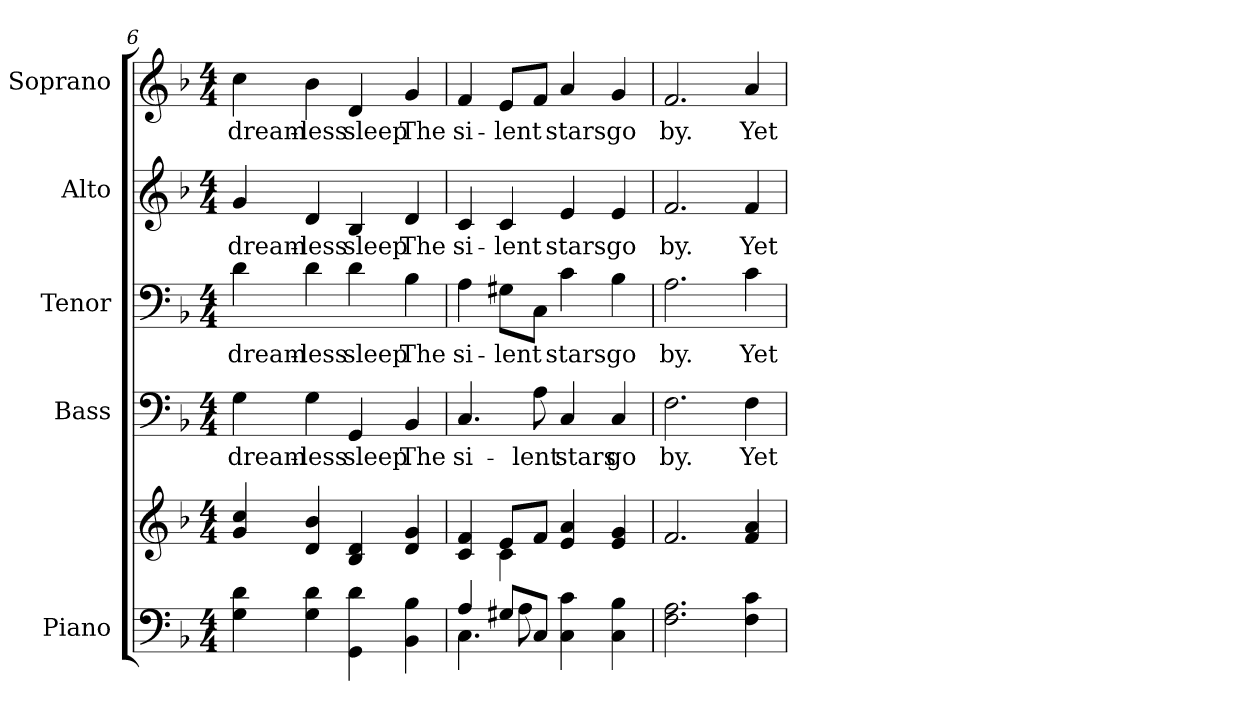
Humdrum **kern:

**kern	**kern	**kern	**text	**kern	**text	**kern	**text	**kern	**text
*part5	*part5	*part4	*part4	*part3	*part3	*part2	*part2	*part1	*part1
*staff6	*staff5	*staff4	*staff4	*staff3	*staff3	*staff2	*staff2	*staff1	*staff1
*I"Piano	*	*I"Bass	*	*I"Tenor	*	*I"Alto	*	*I"Soprano	*
*I'Pno.	*	*I'B.	*	*I'T.	*	*I'A.	*	*I'S.	*
*clefF4	*clefG2	*clefF4	*	*clefF4	*	*clefG2	*	*clefG2	*
*k[b-]	*k[b-]	*k[b-]	*	*k[b-]	*	*k[b-]	*	*k[b-]	*
*F:	*F:	*F:	*	*F:	*	*F:	*	*F:	*
*M4/4	*M4/4	*M4/4	*	*M4/4	*	*M4/4	*	*M4/4	*
=6	=6	=6	=6	=6	=6	=6	=6	=6	=6
!	!	!	!LO:LY:b:color=#000000	!	!	!	!	!	!
!	!	!	!	!	!LO:LY:b:color=#000000	!	!	!	!
!	!	!	!	!	!	!	!LO:LY:b:color=#000000	!	!
!	!	!	!	!	!	!	!	!	!LO:LY:b:color=#000000
4Gi\ 4di	4gi/ 4cci	4Gi\	dream-	4di\	dream-	4gi/	dream-	4cci\	dream-
!	!	!	!LO:LY:b:color=#000000	!	!	!	!	!	!
!	!	!	!	!	!LO:LY:b:color=#000000	!	!	!	!
!	!	!	!	!	!	!	!LO:LY:b:color=#000000	!	!
!	!	!	!	!	!	!	!	!	!LO:LY:b:color=#000000
4Gi\ 4di	4di/ 4b-i	4Gi\	-less	4di\	-less	4di/	-less	4b-i\	-less
!	!	!	!LO:LY:b:color=#000000	!	!	!	!	!	!
!	!	!	!	!	!LO:LY:b:color=#000000	!	!	!	!
!	!	!	!	!	!	!	!LO:LY:b:color=#000000	!	!
!	!	!	!	!	!	!	!	!	!LO:LY:b:color=#000000
4GGi\ 4di	4B-i/ 4di	4GGi/	sleep	4di\	sleep	4B-i/	sleep	4di/	sleep
!	!	!	!LO:LY:b:color=#000000	!	!	!	!	!	!
!	!	!	!	!	!LO:LY:b:color=#000000	!	!	!	!
!	!	!	!	!	!	!	!LO:LY:b:color=#000000	!	!
!	!	!	!	!	!	!	!	!	!LO:LY:b:color=#000000
4BB-i\ 4B-i	4di/ 4gi	4BB-i/	The	4B-i\	The	4di/	The	4gi/	The
!!LO:PB:g=z
=7	=7	=7	=7	=7	=7	=7	=7	=7	=7
*^	*^	*	*	*	*	*	*	*	*
!	!	!	!	!	!LO:LY:b:color=#000000	!	!	!	!	!	!
!	!	!	!	!	!	!	!LO:LY:b:color=#000000	!	!	!	!
!	!	!	!	!	!	!	!	!	!LO:LY:b:color=#000000	!	!
!	!	!	!	!	!	!	!	!	!	!	!LO:LY:b:color=#000000
4Ai/	4.Ci\	4ci/ 4fi	4ryy	4.Ci/	si-	4Ai\	si-	4ci/	si-	4fi/	si-
!	!	!	!	!	!	!	!LO:LY:b:color=#000000	!	!	!	!
!	!	!	!	!	!	!	!	!	!LO:LY:b:color=#000000	!	!
!	!	!	!	!	!	!	!	!	!	!	!LO:LY:b:color=#000000
8G#Xi/L	.	8ei/L	4ci\	.	.	8G#Xi\L	-lent	4ci/	-lent	8ei/L	-lent
!	!	!	!	!	!LO:LY:b:color=#000000	!	!	!	!	!	!
8Ci/J	8Ai\	8fi/J	.	8Ai\	-lent	8Ci\J	.	.	.	8fi/J	.
!	!	!	!	!	!LO:LY:b:color=#000000	!	!	!	!	!	!
!	!	!	!	!	!	!	!LO:LY:b:color=#000000	!	!	!	!
!	!	!	!	!	!	!	!	!	!LO:LY:b:color=#000000	!	!
!	!	!	!	!	!	!	!	!	!	!	!LO:LY:b:color=#000000
4Ci\ 4ci	2ryy	4ei/ 4ai	2ryy	4Ci/	stars	4ci\	stars	4ei/	stars	4ai/	stars
!	!	!	!	!	!LO:LY:b:color=#000000	!	!	!	!	!	!
!	!	!	!	!	!	!	!LO:LY:b:color=#000000	!	!	!	!
!	!	!	!	!	!	!	!	!	!LO:LY:b:color=#000000	!	!
!	!	!	!	!	!	!	!	!	!	!	!LO:LY:b:color=#000000
4Ci\ 4B-i	.	4ei/ 4gi	.	4Ci/	go	4B-i\	go	4ei/	go	4gi/	go
*v	*v	*	*	*	*	*	*	*	*	*	*
*	*v	*v	*	*	*	*	*	*	*	*
=8	=8	=8	=8	=8	=8	=8	=8	=8	=8
!	!	!	!LO:LY:b:color=#000000	!	!	!	!	!	!
!	!	!	!	!	!LO:LY:b:color=#000000	!	!	!	!
!	!	!	!	!	!	!	!LO:LY:b:color=#000000	!	!
!	!	!	!	!	!	!	!	!	!LO:LY:b:color=#000000
2.Fi\ 2.Ai	2.fi/	2.Fi\	by.	2.Ai\	by.	2.fi/	by.	2.fi/	by.
!	!	!	!LO:LY:b:color=#000000	!	!	!	!	!	!
!	!	!	!	!	!LO:LY:b:color=#000000	!	!	!	!
!	!	!	!	!	!	!	!LO:LY:b:color=#000000	!	!
!	!	!	!	!	!	!	!	!	!LO:LY:b:color=#000000
4Fi\ 4ci	4fi/ 4ai	4Fi\	Yet	4ci\	Yet	4fi/	Yet	4ai/	Yet
=	=	=	=	=	=	=	=	=	=
*-	*-	*-	*-	*-	*-	*-	*-	*-	*-
